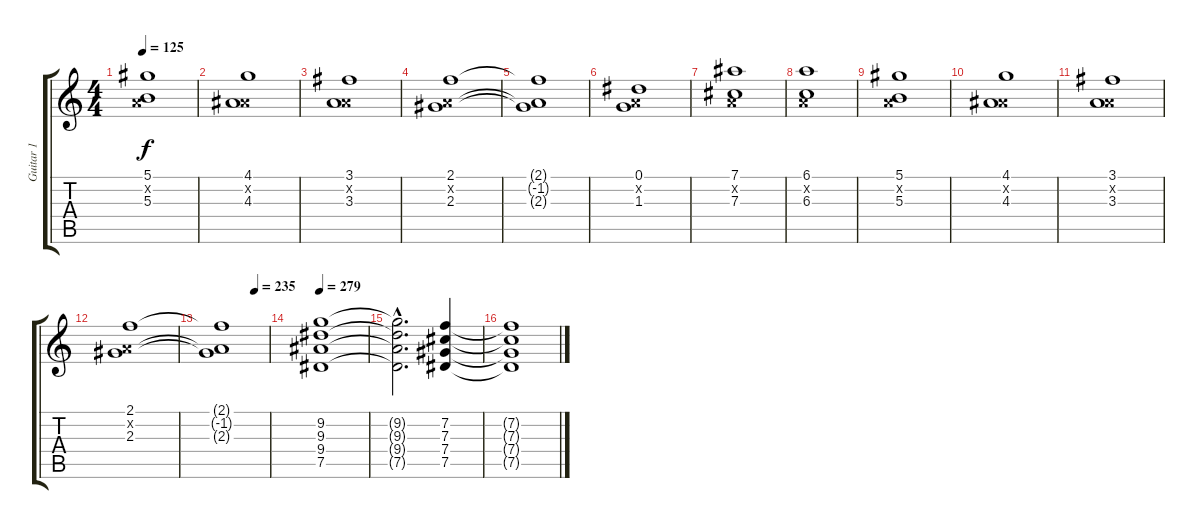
\track ("Guitar 1" "Guitar 1") {instrument distortionguitar}
\staff {score tabs}
\tuning (Eb4 Bb3 Gb3 Db3 Ab2 Eb2) {hide}
\ts (4 4)
\tempo 125
\clef g2
\ks c
(5.1 -1.2{x} 5.3).1{dy f} |
(4.1 -1.2{x} 4.3).1 |
(3.1 -1.2{x} 3.3).1 |
(2.1 -1.2{x} 2.3).1 |
(2.1{t} -1.2{t} 2.3{t}).1 |
(0.1 -1.2{x} 1.3).1 |
(7.1 -1.2{x} 7.3).1 |
(6.1 -1.2{x} 6.3).1 |
(5.1 -1.2{x} 5.3).1 |
(4.1 -1.2{x} 4.3).1 |
(3.1 -1.2{x} 3.3).1 |
(2.1 -1.2{x} 2.3).1 |
\tempo (235 0.75)
(2.1{t} -1.2{t} 2.3{t}).1 |
\tempo 279
(9.2 9.3 9.4 7.5).1 |
(9.2{hac t} 9.3{hac t} 9.4{hac t} 7.5{hac t}).2{d} (7.2 7.3 7.4 7.5).4 |
(7.2{t} 7.3{t} 7.4{t} 7.5{t}).1
